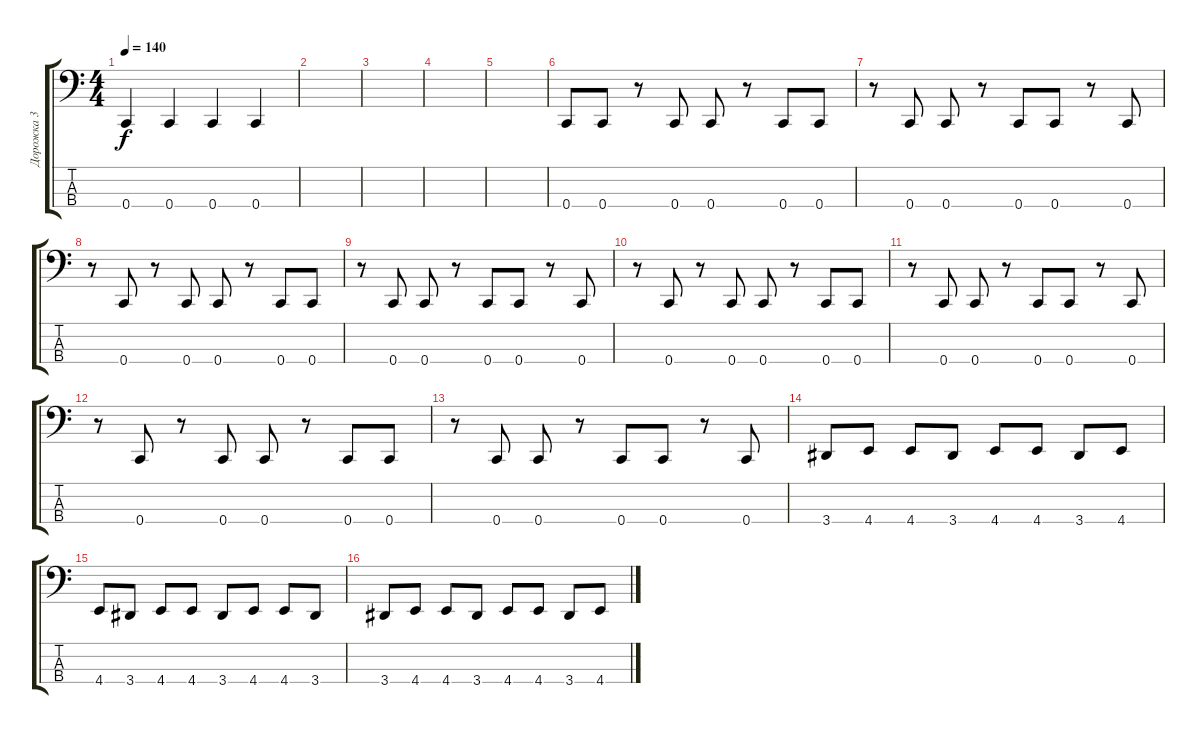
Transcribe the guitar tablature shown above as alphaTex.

\track ("Дорожка 3" "Дорожка 3") {instrument electricbassfinger}
\staff {score tabs}
\tuning (F2 C2 G1 C1) {hide}
\ts (4 4)
\tempo 140
\clef f4
\ks c
0.4.4{dy f} 0.4.4 0.4.4 0.4.4 |
|
|
|
|
0.4.8 0.4.8 r.8 0.4.8 0.4.8 r.8 0.4.8 0.4.8 |
r.8 0.4.8 0.4.8 r.8 0.4.8 0.4.8 r.8 0.4.8 |
r.8 0.4.8 r.8 0.4.8 0.4.8 r.8 0.4.8 0.4.8 |
r.8 0.4.8 0.4.8 r.8 0.4.8 0.4.8 r.8 0.4.8 |
r.8 0.4.8 r.8 0.4.8 0.4.8 r.8 0.4.8 0.4.8 |
r.8 0.4.8 0.4.8 r.8 0.4.8 0.4.8 r.8 0.4.8 |
r.8 0.4.8 r.8 0.4.8 0.4.8 r.8 0.4.8 0.4.8 |
r.8 0.4.8 0.4.8 r.8 0.4.8 0.4.8 r.8 0.4.8 |
3.4.8 4.4.8 4.4.8 3.4.8 4.4.8 4.4.8 3.4.8 4.4.8 |
4.4.8 3.4.8 4.4.8 4.4.8 3.4.8 4.4.8 4.4.8 3.4.8 |
3.4.8 4.4.8 4.4.8 3.4.8 4.4.8 4.4.8 3.4.8 4.4.8
